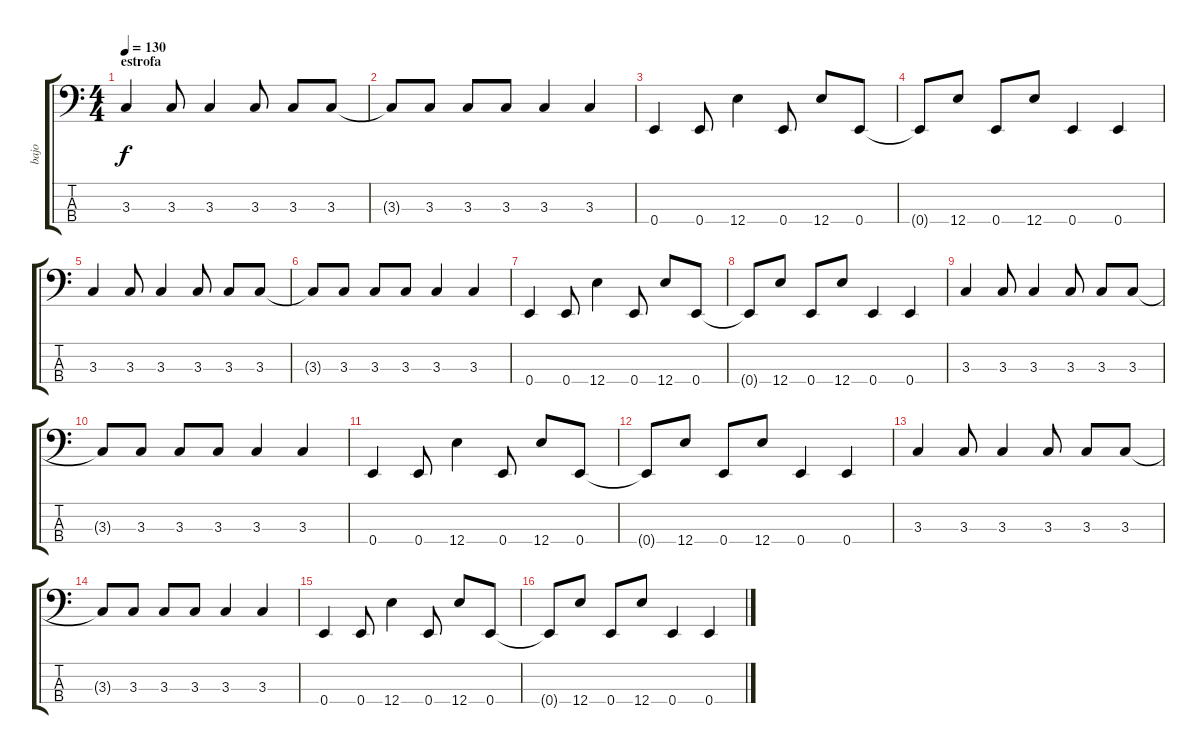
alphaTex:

\track ("bajo" "bajo") {instrument electricbassfinger}
\staff {score tabs}
\tuning (G2 D2 A1 E1) {hide}
\ts (4 4)
\section ("" "estrofa")
\tempo 130
\clef f4
\ks c
3.3.4{dy f} 3.3.8 3.3.4 3.3.8 3.3.8 3.3.8 |
3.3{t}.8 3.3.8 3.3.8 3.3.8 3.3.4 3.3.4 |
0.4.4 0.4.8 12.4.4 0.4.8 12.4.8 0.4.8 |
0.4{t}.8 12.4.8 0.4.8 12.4.8 0.4.4 0.4.4 |
3.3.4 3.3.8 3.3.4 3.3.8 3.3.8 3.3.8 |
3.3{t}.8 3.3.8 3.3.8 3.3.8 3.3.4 3.3.4 |
0.4.4 0.4.8 12.4.4 0.4.8 12.4.8 0.4.8 |
0.4{t}.8 12.4.8 0.4.8 12.4.8 0.4.4 0.4.4 |
3.3.4 3.3.8 3.3.4 3.3.8 3.3.8 3.3.8 |
3.3{t}.8 3.3.8 3.3.8 3.3.8 3.3.4 3.3.4 |
0.4.4 0.4.8 12.4.4 0.4.8 12.4.8 0.4.8 |
0.4{t}.8 12.4.8 0.4.8 12.4.8 0.4.4 0.4.4 |
3.3.4 3.3.8 3.3.4 3.3.8 3.3.8 3.3.8 |
3.3{t}.8 3.3.8 3.3.8 3.3.8 3.3.4 3.3.4 |
0.4.4 0.4.8 12.4.4 0.4.8 12.4.8 0.4.8 |
0.4{t}.8 12.4.8 0.4.8 12.4.8 0.4.4 0.4.4
